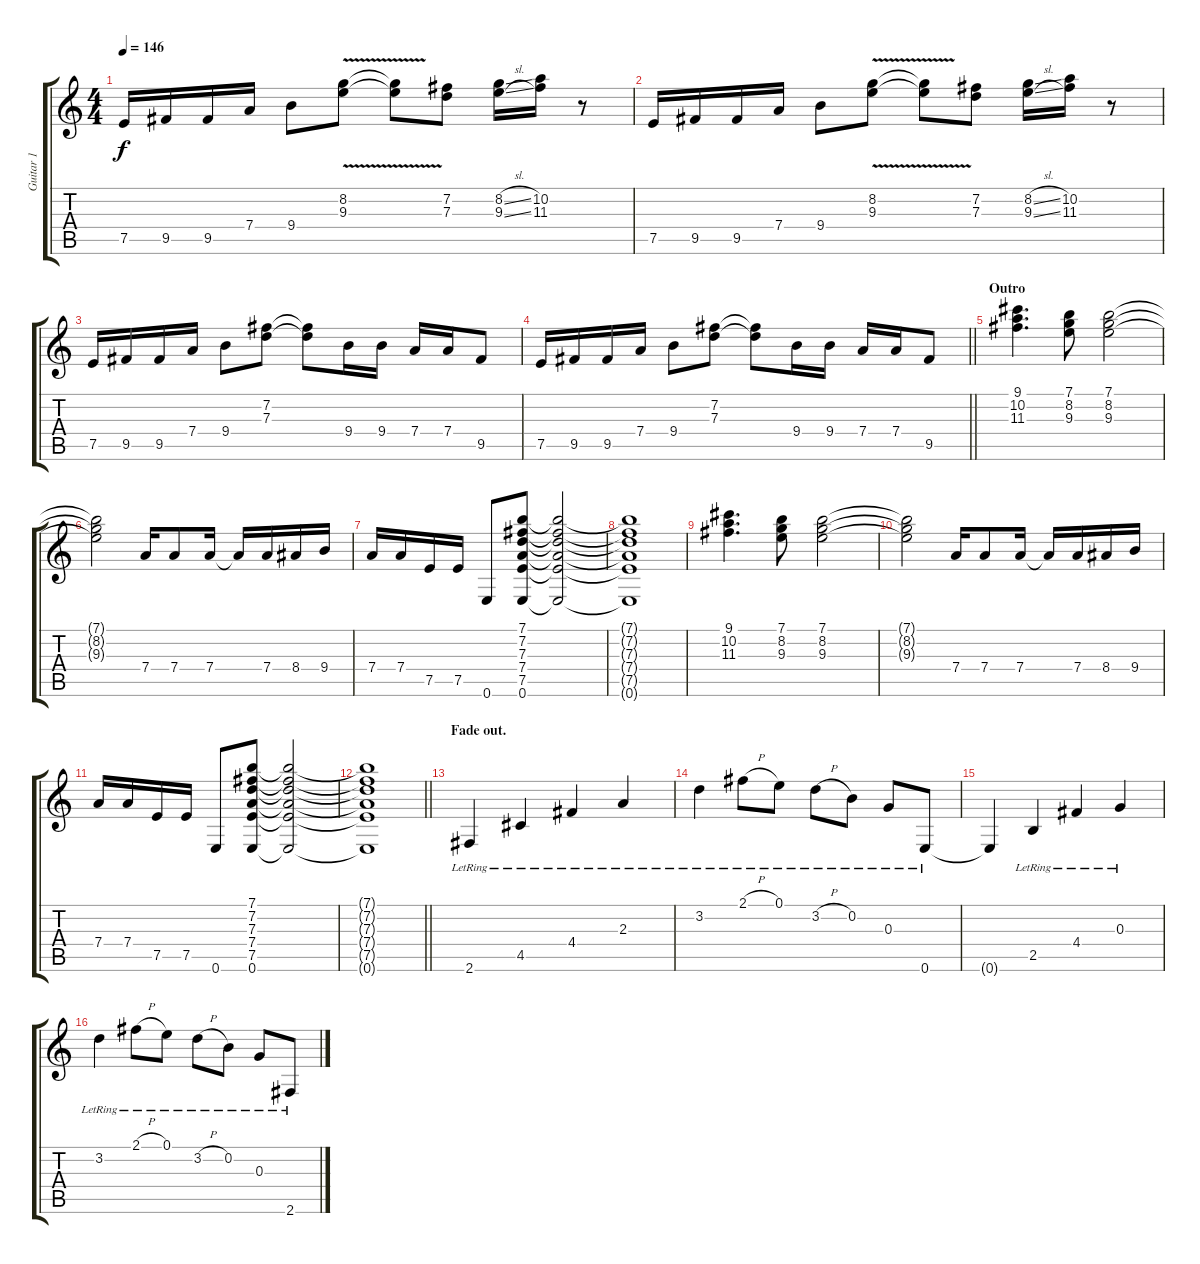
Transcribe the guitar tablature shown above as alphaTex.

\track ("Guitar 1" "Guitar 1") {instrument overdrivenguitar}
\staff {score tabs}
\tuning (E4 B3 G3 D3 A2 E2) {hide}
\ts (4 4)
\tempo 146
\clef g2
\ks c
7.5.16{dy f} 9.5.16 9.5.16 7.4.16 9.4.8 (8.2{v} 9.3{v}).8 (8.2{t} 9.3{t}).8 (7.2 7.3).8 (8.2{sl} 9.3{sl}).16 (10.2 11.3).16 r.8 |
7.5.16 9.5.16 9.5.16 7.4.16 9.4.8 (8.2{v} 9.3{v}).8 (8.2{t} 9.3{t}).8 (7.2 7.3).8 (8.2{sl} 9.3{sl}).16 (10.2 11.3).16 r.8 |
7.5.16 9.5.16 9.5.16 7.4.16 9.4.8 (7.2 7.3).8 (7.2{t} 7.3{t}).8 9.4.16 9.4.16 7.4.16 7.4.16 9.5.8 |
\barLineRight lightlight
7.5.16 9.5.16 9.5.16 7.4.16 9.4.8 (7.2 7.3).8 (7.2{t} 7.3{t}).8 9.4.16 9.4.16 7.4.16 7.4.16 9.5.8 |
\section ("" "Outro")
(9.1 10.2 11.3).4{d} (7.1 8.2 9.3).8 (7.1 8.2 9.3).2 |
(7.1{t} 8.2{t} 9.3{t}).2 7.4.16 7.4.8 7.4.16 7.4{t}.16 7.4.16 8.4.16 9.4.16 |
7.4.16 7.4.16 7.5.16 7.5.16 0.6.8 (7.1 7.2 7.3 7.4 7.5 0.6).8 (7.1{t} 7.2{t} 7.3{t} 7.4{t} 7.5{t} 0.6{t}).2 |
(7.1{t} 7.2{t} 7.3{t} 7.4{t} 7.5{t} 0.6{t}).1 |
(9.1 10.2 11.3).4{d} (7.1 8.2 9.3).8 (7.1 8.2 9.3).2 |
(7.1{t} 8.2{t} 9.3{t}).2 7.4.16 7.4.8 7.4.16 7.4{t}.16 7.4.16 8.4.16 9.4.16 |
7.4.16 7.4.16 7.5.16 7.5.16 0.6.8 (7.1 7.2 7.3 7.4 7.5 0.6).8 (7.1{t} 7.2{t} 7.3{t} 7.4{t} 7.5{t} 0.6{t}).2 |
\barLineRight lightlight
(7.1{t} 7.2{t} 7.3{t} 7.4{t} 7.5{t} 0.6{t}).1 |
\section ("" "Fade out.")
2.6{lr}.4 4.5{lr}.4 4.4{lr}.4 2.3{lr}.4 |
3.2{lr}.4 2.1{h lr}.8 0.1{lr}.8 3.2{h lr}.8 0.2{lr}.8 0.3{lr}.8 0.6{lr}.8 |
0.6{t}.4 2.5{lr}.4 4.4{lr}.4 0.3{lr}.4 |
3.2{lr}.4 2.1{h lr}.8 0.1{lr}.8 3.2{h lr}.8 0.2{lr}.8 0.3{lr}.8 2.6{lr}.8
